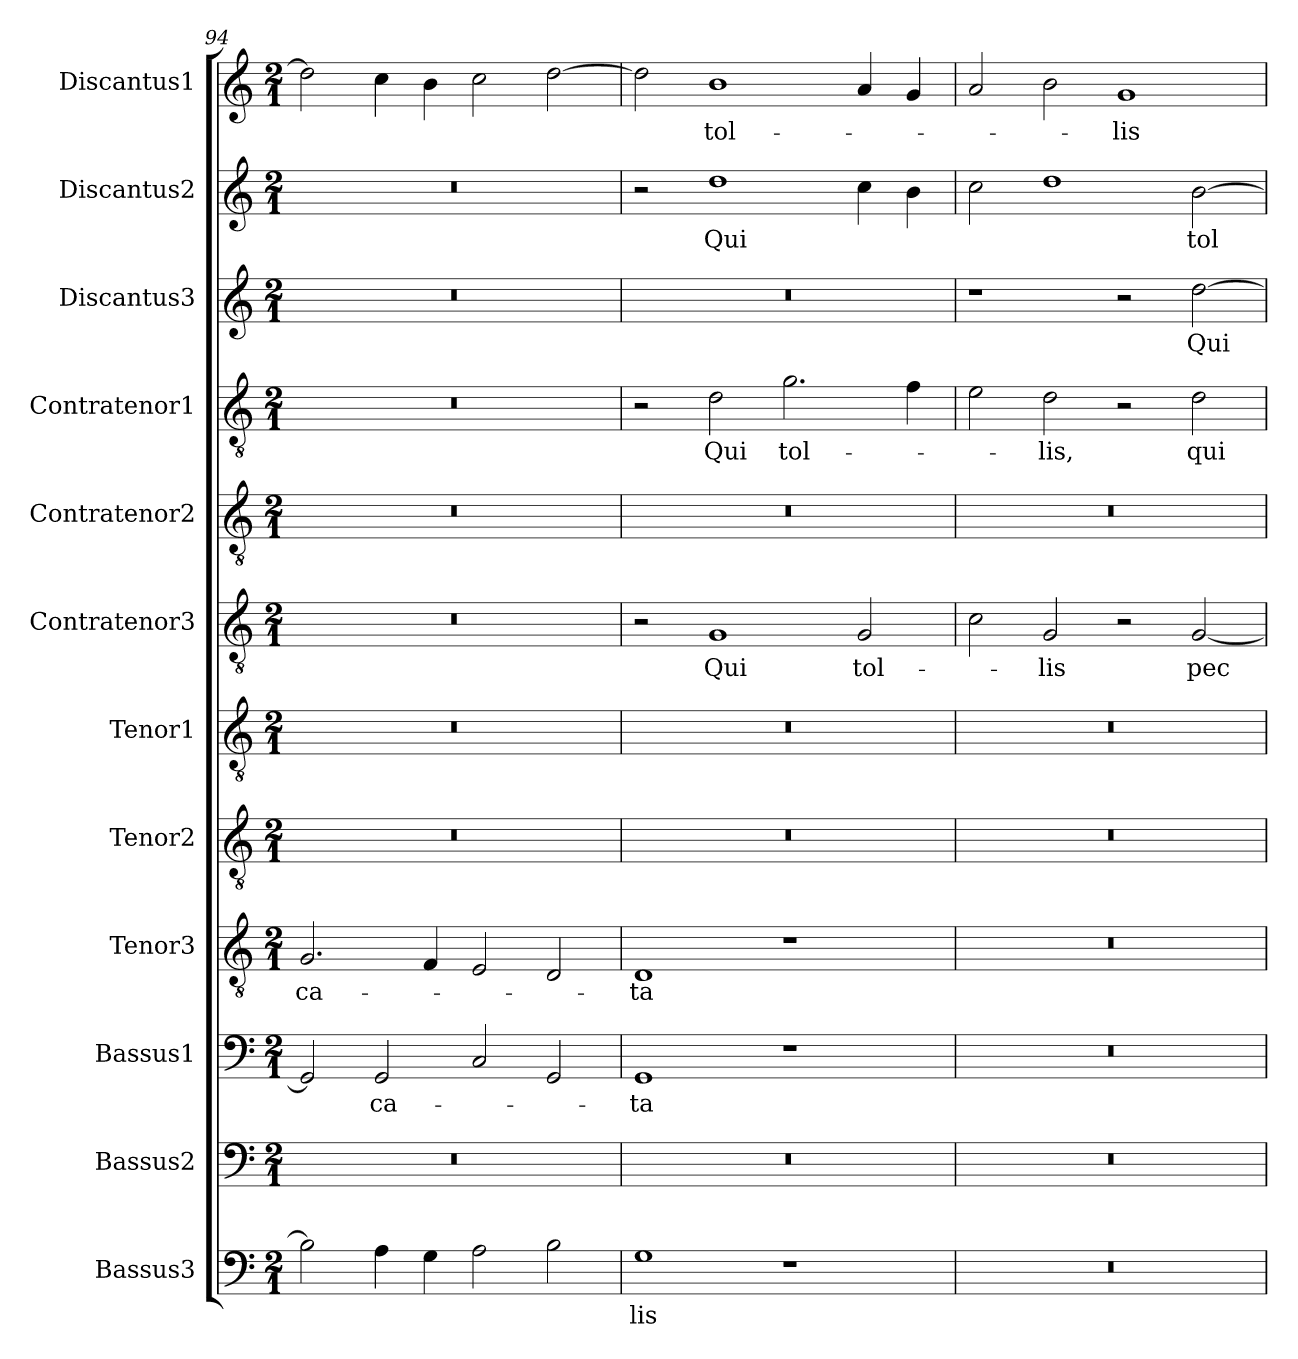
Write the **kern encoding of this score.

**kern	**text	**kern	**kern	**text	**kern	**text	**kern	**kern	**kern	**text	**kern	**kern	**text	**kern	**text	**kern	**text	**kern	**text
*part12	*part12	*part11	*part10	*part10	*part9	*part9	*part8	*part7	*part6	*part6	*part5	*part4	*part4	*part3	*part3	*part2	*part2	*part1	*part1
*staff12	*staff12	*staff11	*staff10	*staff10	*staff9	*staff9	*staff8	*staff7	*staff6	*staff6	*staff5	*staff4	*staff4	*staff3	*staff3	*staff2	*staff2	*staff1	*staff1
*I"Bassus3	*	*I"Bassus2	*I"Bassus1	*	*I"Tenor3	*	*I"Tenor2	*I"Tenor1	*I"Contratenor3	*	*I"Contratenor2	*I"Contratenor1	*	*I"Discantus3	*	*I"Discantus2	*	*I"Discantus1	*
*I'B3	*	*I'B2	*I'B1	*	*I'T3	*	*I'T2	*I'T1	*I'Ct3	*	*I'Ct2	*I'Ct1	*	*I'D3	*	*I'D2	*	*I'D1	*
*clefF4	*	*clefF4	*clefF4	*	*clefGv2	*	*clefGv2	*clefGv2	*clefGv2	*	*clefGv2	*clefGv2	*	*clefG2	*	*clefG2	*	*clefG2	*
*k[]	*	*k[]	*k[]	*	*k[]	*	*k[]	*k[]	*k[]	*	*k[]	*k[]	*	*k[]	*	*k[]	*	*k[]	*
*M2/1	*	*M2/1	*M2/1	*	*M2/1	*	*M2/1	*M2/1	*M2/1	*	*M2/1	*M2/1	*	*M2/1	*	*M2/1	*	*M2/1	*
=94	=94	=94	=94	=94	=94	=94	=94	=94	=94	=94	=94	=94	=94	=94	=94	=94	=94	=94	=94
2B\]	.	0r	2GG/]	.	2.G/	-ca-	0r	0r	0r	.	0r	0r	.	0r	.	0r	.	2dd\]	.
4A\	.	.	2GG/	-ca-	.	.	.	.	.	.	.	.	.	.	.	.	.	4cc\	.
4G\	.	.	.	.	4F/	.	.	.	.	.	.	.	.	.	.	.	.	4b\	.
2A\	.	.	2C/	.	2E/	.	.	.	.	.	.	.	.	.	.	.	.	2cc\	.
2B\	.	.	2GG/	.	2D/	.	.	.	.	.	.	.	.	.	.	.	.	[2dd\	.
=95	=95	=95	=95	=95	=95	=95	=95	=95	=95	=95	=95	=95	=95	=95	=95	=95	=95	=95	=95
1G\	-lis	0r	1GG/	-ta	1D/	-ta	0r	0r	2r	.	0r	2r	.	0r	.	2r	.	2dd\]	.
.	.	.	.	.	.	.	.	.	1G/	Qui	.	2d\	Qui	.	.	1dd\	Qui	1b\	tol-
1r	.	.	1r	.	1r	.	.	.	.	.	.	2.g\	tol-	.	.	.	.	.	.
.	.	.	.	.	.	.	.	.	2G/	tol-	.	.	.	.	.	4cc\	.	4a/	.
.	.	.	.	.	.	.	.	.	.	.	.	4f\	.	.	.	4b\	.	4g/	.
=96	=96	=96	=96	=96	=96	=96	=96	=96	=96	=96	=96	=96	=96	=96	=96	=96	=96	=96	=96
0r	.	0r	0r	.	0r	.	0r	0r	2c\	.	0r	2e\	.	1r	.	2cc\	.	2a/	.
.	.	.	.	.	.	.	.	.	2G/	-lis	.	2d\	-lis,	.	.	1dd\	.	2b\	.
.	.	.	.	.	.	.	.	.	2r	.	.	2r	.	2r	.	.	.	1g/	-lis
.	.	.	.	.	.	.	.	.	[2G/	pec-	.	2d\	qui	[2dd\	Qui	[2b\	tol-	.	.
=	=	=	=	=	=	=	=	=	=	=	=	=	=	=	=	=	=	=	=
*-	*-	*-	*-	*-	*-	*-	*-	*-	*-	*-	*-	*-	*-	*-	*-	*-	*-	*-	*-
